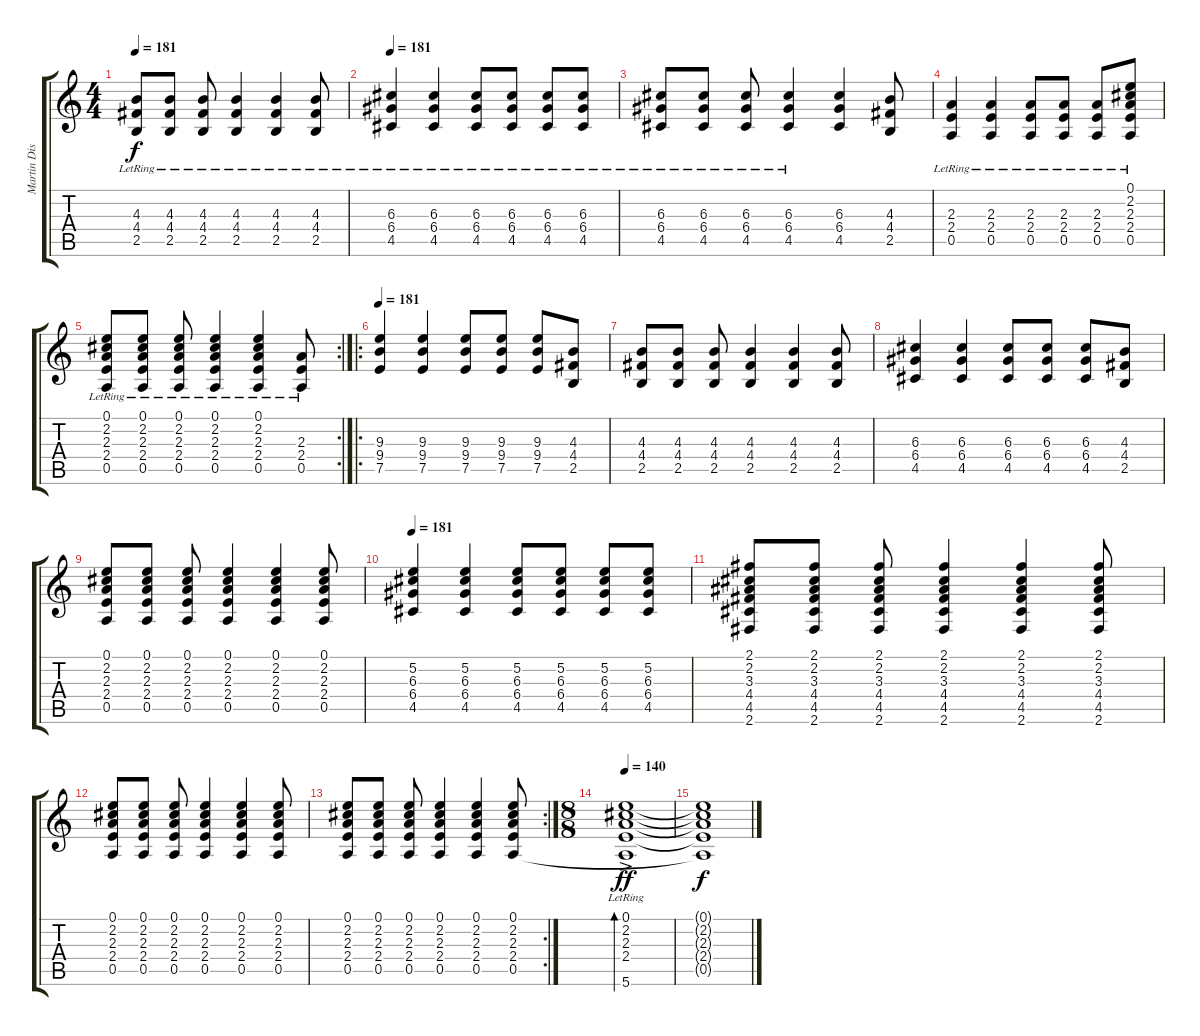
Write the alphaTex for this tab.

\track ("Martin Dist" "Martin Dis") {instrument distortionguitar}
\staff {score tabs}
\tuning (E4 B3 G3 D3 A2 E2) {hide}
\ts (4 4)
\tempo 181
\clef g2
\ks c
(4.3{lr} 4.4{lr} 2.5{lr}).8{dy f} (4.3{lr} 4.4{lr} 2.5{lr}).8 (4.3{lr} 4.4{lr} 2.5{lr}).8 (4.3{lr} 4.4{lr} 2.5{lr}).4 (4.3{lr} 4.4{lr} 2.5{lr}).4 (4.3{lr} 4.4{lr} 2.5{lr}).8 |
\tempo 181
(6.3{lr} 6.4{lr} 4.5{lr}).4 (6.3{lr} 6.4{lr} 4.5{lr}).4 (6.3{lr} 6.4{lr} 4.5{lr}).8 (6.3{lr} 6.4{lr} 4.5{lr}).8 (6.3{lr} 6.4{lr} 4.5{lr}).8 (6.3{lr} 6.4{lr} 4.5{lr}).8 |
(6.3{lr} 6.4{lr} 4.5{lr}).8 (6.3{lr} 6.4{lr} 4.5{lr}).8 (6.3{lr} 6.4{lr} 4.5{lr}).8 (6.3{lr} 6.4{lr} 4.5{lr}).4 (6.3 6.4 4.5).4 (4.3 4.4 2.5).8 |
(2.3{lr} 2.4{lr} 0.5{lr}).4 (2.3{lr} 2.4{lr} 0.5{lr}).4 (2.3{lr} 2.4{lr} 0.5{lr}).8 (2.3{lr} 2.4{lr} 0.5{lr}).8 (2.3{lr} 2.4{lr} 0.5{lr}).8 (0.1 2.2 2.3{lr} 2.4{lr} 0.5{lr}).8 |
\rc 2
(0.1{lr} 2.2{lr} 2.3{lr} 2.4{lr} 0.5{lr}).8 (0.1{lr} 2.2{lr} 2.3{lr} 2.4{lr} 0.5{lr}).8 (0.1{lr} 2.2{lr} 2.3{lr} 2.4{lr} 0.5{lr}).8 (0.1{lr} 2.2{lr} 2.3{lr} 2.4{lr} 0.5{lr}).4 (0.1 2.2{lr} 2.3{lr} 2.4{lr} 0.5{lr}).4 (2.3{lr} 2.4{lr} 0.5{lr}).8 |
\ro
\tempo 181
(9.3 9.4 7.5).4 (9.3 9.4 7.5).4 (9.3 9.4 7.5).8 (9.3 9.4 7.5).8 (9.3 9.4 7.5).8 (4.3 4.4 2.5).8 |
(4.3 4.4 2.5).8 (4.3 4.4 2.5).8 (4.3 4.4 2.5).8 (4.3 4.4 2.5).4 (4.3 4.4 2.5).4 (4.3 4.4 2.5).8 |
(6.3 6.4 4.5).4 (6.3 6.4 4.5).4 (6.3 6.4 4.5).8 (6.3 6.4 4.5).8 (6.3 6.4 4.5).8 (4.3 4.4 2.5).8 |
(0.1 2.2 2.3 2.4 0.5).8 (0.1 2.2 2.3 2.4 0.5).8 (0.1 2.2 2.3 2.4 0.5).8 (0.1 2.2 2.3 2.4 0.5).4 (0.1 2.2 2.3 2.4 0.5).4 (0.1 2.2 2.3 2.4 0.5).8 |
\tempo 181
(5.2 6.3 6.4 4.5).4 (5.2 6.3 6.4 4.5).4 (5.2 6.3 6.4 4.5).8 (5.2 6.3 6.4 4.5).8 (5.2 6.3 6.4 4.5).8 (5.2 6.3 6.4 4.5).8 |
(2.1 2.2 3.3 4.4 4.5 2.6).8 (2.1 2.2 3.3 4.4 4.5 2.6).8 (2.1 2.2 3.3 4.4 4.5 2.6).8 (2.1 2.2 3.3 4.4 4.5 2.6).4 (2.1 2.2 3.3 4.4 4.5 2.6).4 (2.1 2.2 3.3 4.4 4.5 2.6).8 |
(0.1 2.2 2.3 2.4 0.5).8 (0.1 2.2 2.3 2.4 0.5).8 (0.1 2.2 2.3 2.4 0.5).8 (0.1 2.2 2.3 2.4 0.5).4 (0.1 2.2 2.3 2.4 0.5).4 (0.1 2.2 2.3 2.4 0.5).8 |
\rc 2
(0.1 2.2 2.3 2.4 0.5).8 (0.1 2.2 2.3 2.4 0.5).8 (0.1 2.2 2.3 2.4 0.5).8 (0.1 2.2 2.3 2.4 0.5).4 (0.1 2.2 2.3 2.4 0.5).4 (0.1 2.2 2.3 2.4 0.5).8 |
\ts (8 8)
\tempo 140
(0.1{ac lr} 2.2{ac lr} 2.3{ac lr} 2.4{ac lr} 5.6{ac lr}).1{bd 480 dy ff} |
(0.1{t} 2.2{t} 2.3{t} 2.4{t} 0.5{t}).1{dy f}
